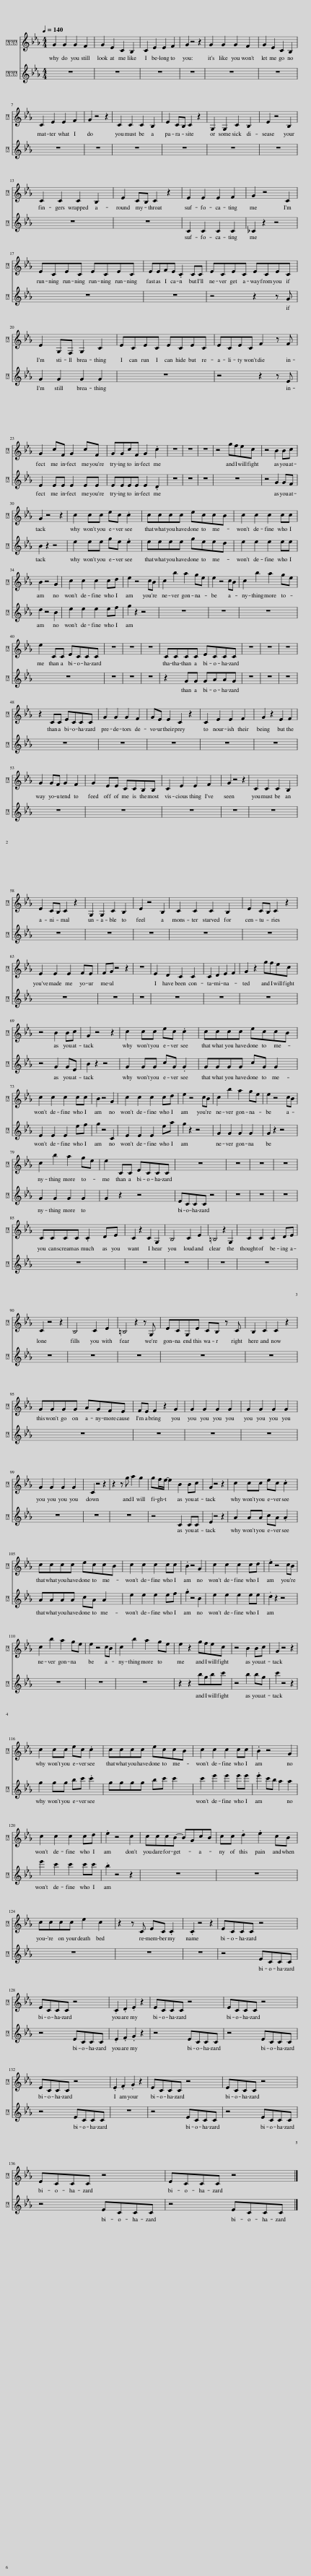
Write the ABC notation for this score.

X:1
%%score 1 2
L:1/8
Q:1/4=140
M:4/4
I:linebreak $
K:Eb
V:1 treble
V:2 treble
V:1
 G2 G2 G2 F2 | G2 E2 C2 B,2 | C2 E2 E2 F2 | G2 z4 z2 | G2 G2 G2 F2 | %5
 G2 E2 C2 B,2 |$ C2 E2 E2 F2 | G2 z4 z2 | C2 C2 C2 B,2 | E2 CB, C2 z2 | %10
 G,2 G,2 C2 B,2 | E2 z4 B,2 |$ C2 C2 C2 B,2 | E2 CB, C2 z2 | E2 E2 E2 F2 | %15
 G2 z4 C2 |$ ECEC ECEC | EEFE .C2 CC | ECEC ECEC |$ E2 G,F, G,2 C2 | %20
 ECEC ECEC | ECEC F2 z F |$ G2 cF G2 cF | GGcF G2 .c2 | z8 | %25
 z8 | z8 | z4 gfec | z4 B2 Bc |$ G2 z4 z2 | %30
 c2 cc ec .c2 | cccc eccB | c2 c2 c2 cc |$ B2 z4 G2 | c2 c2 c2 cd | %35
 e2 z4 cB | c2 b2 a2 ge | e2 z4 cB | c2 b2 a2 ge |$ e2 CC ECCC | %40
 z8 | z8 | z8 | CCCC ECCC | z8 | %45
 z8 | z8 |$ z2 CC ECCC | G2 G2 G2 F2 | GE E2 C2 z2 | %50
 C2 E2 E2 F2 | G2 z2 E2 F2 |$ G2 GF G2 F2 | G2 EE CCB,B, | C2 E2 E2 F2 | %55
 G2 z4 z2 | C2 C2 C2 B,2 |$ E2 CB, C2 z2 | G,2 G,2 C2 B,2 | E2 z4 B,2 | %60
 C2 C2 C2 B,2 | E2 CB, C2 z2 |$ E2 E2 E2 FE | FG z4 z2 | z8 | %65
 E2 D2 C2 C2 | C2 D2 E2 F2 | G2 z2 gfec |$ z4 B2 Bc | G2 z4 z2 | %70
 c2 cc ec .c2 | cccc eccB |$ c2 c2 c2 cc | B2 z4 G2 | c2 c2 c2 cd | %75
 e2 z4 cB | c2 b2 a2 ge | e2 z4 cB |$ c2 b2 a2 ge | e2 CC ECCC | %80
 z8 | z8 | z8 | z8 |$ CCCC .C2 DE | %85
 C2 z2 C2 G,2 | B,4 C2 E2 | =B,4 z2 G,2 | C2 C2 C2 DE |$ C2 z4 z2 | %90
 B,4 C2 E2 | =B,4 z2 z G, | ECG,E CB, z C | B,2 C2 C2 z2 |$ GGGG AGFE | %95
 FE F2 z2 G2 | G2 G2 G2 G2 | G2 G2 G2 G2 |$ G2 G2 G2 G2 | C2 z4 z2 | %100
 z2 z g a2 g2 | gf/e/- e2 B2 Bc | G2 z4 z2 | c2 cc ec .c2 |$ cccc eccB | %105
 c2 c2 c2 cc | .B2 z4 G2 | c2 c2 c2 cd | .e2 z4 cB |$ c2 b2 a2 ge | %110
 e2 z4 cB | c2 b2 a2 ge | e2 z2 gfec | z4 B2 Bc | G2 z4 z2 |$ %115
 c2 cc ec .c2 | cccc eccB | c2 c2 c2 cc | .B2 z4 G2 |$ c2 c2 c2 cd | %120
 .e2 z4 c2 | cccB- BGcB | cc .d2 .e2 cB |$ cccc e2 c2 | z2 z C EC .C2 | %125
 .C2 z4 z2 | ECCC z4 |$ ECCC z4 | .C2 .D2 .E2 z2 | ECCC z4 | %130
 ECCC z4 |$ ECCC z4 | .E2 .F2 .G2 z2 | ECCC z4 | ECCC z4 |$ %135
 ECCC z4 | ECCC z4 |] %137
V:2
 z8 | z8 | z8 | z8 | z8 | %5
 z8 |$ z8 | z8 | z8 | z8 | %10
 z8 | z8 |$ z8 | z8 | C2 C2 C2 C2 | %15
 _C2 z2 z4 |$ z8 | z8 | z4 z2 z G |$ G2 G2 G2 G2 | %20
 z8 | z4 z2 z E |$ E2 EE E2 EE | EEEE E2 .D2 | z8 | %25
 z8 | z8 | z8 | z4 G2 GF |$ B2 z2 z4 | %30
 e2 ee ge .e2 | eeee geed | e2 e2 e2 ee |$ d2 z4 B2 | e2 e2 e2 ef | %35
 g2 z2 z4 | z8 | z8 | z8 |$ z8 | %40
 z8 | z8 | z8 | z2 GG GAAG | z8 | %45
 z8 | z8 |$ z8 | z8 | z8 | %50
 z8 | z8 |$ z8 | z8 | z8 | %55
 z8 | z8 |$ z8 | z8 | z8 | %60
 z8 | z8 |$ z8 | z8 | z8 | %65
 z8 | z8 | z8 |$ z4 G2 GE | B2 z2 z4 | %70
 G2 GG cG .G2 | GGGG cG G2 |$ E2 E2 E2 ef | g2 z4 C2 | E2 E2 E2 ea | %75
 g2 z2 z4 | G2 G2 G2 G2 | G2 z2 z4 |$ G2 G2 G2 G2 | G2 z2 z4 | %80
 ECCC z4 | z8 | z8 | z8 |$ z8 | %85
 z8 | z8 | z8 | z8 |$ z8 | %90
 z8 | z8 | z8 | z8 |$ z8 | %95
 z8 | z8 | z8 |$ z8 | z8 | %100
 z8 | z4 C2 CC | E2 z4 z2 | A2 AA cA .A2 |$ AAAA cA A2 | %105
 e2 e2 e2 ef | .g2 z4 B2 | e2 e2 e2 ee | .d2 z2 z4 |$ z8 | %110
 z8 | z8 | z2 z2 bgbc' | z4 b2 bg | c'2 z4 z2 |$ %115
 g2 gg bc' .c'2 | gggg bc' c'2 | c'2 e'2 e'2 e'e' | .e'2 c'b a2 a2 |$ e'2 c'2 c'2 c'c' | %120
 .b2 z4 z2 | z8 | z8 |$ z8 | z8 | %125
 z8 | z4 ECCC |$ z4 ECCC | .E2 .F2 .G2 z2 | z4 ECCC | %130
 z4 ECCC |$ z4 ECCC | z8 | z4 ECCC | z4 ECCC |$ %135
 z4 ECCC | z4 ECCC |] %137
